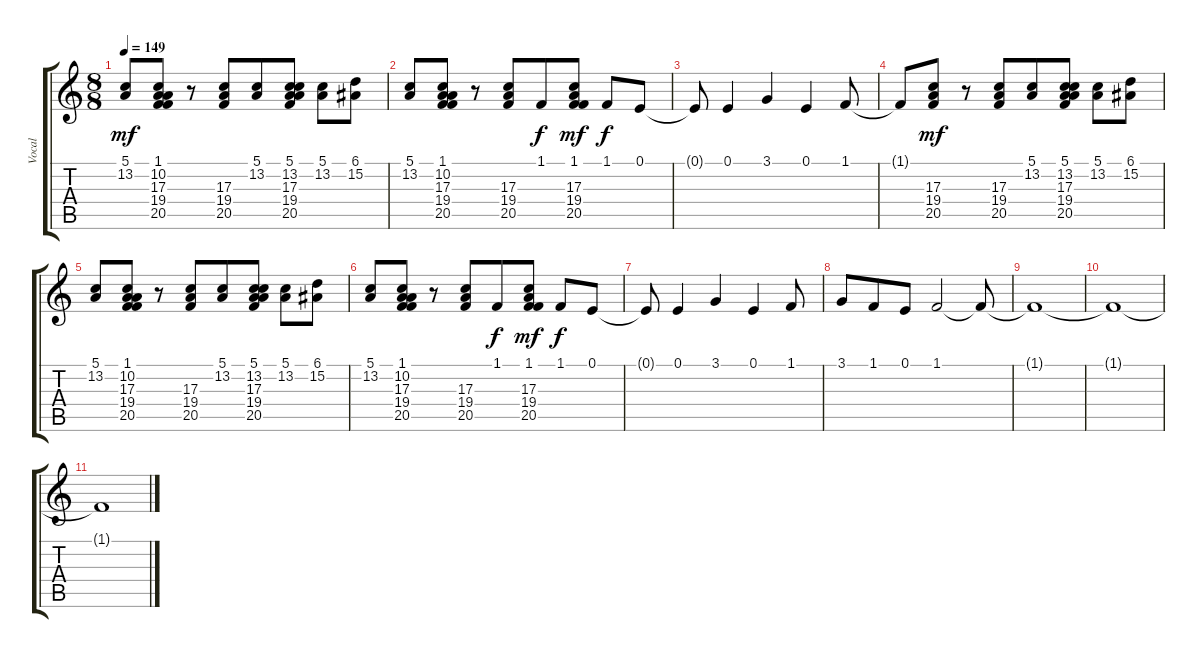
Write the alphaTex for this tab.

\track ("Vocal" "Vocal") {instrument violin}
\staff {score tabs}
\tuning (E4 B3 G3 D3 A2 E2) {hide}
\ts (8 8)
\tempo 149
\clef g2
\ks c
(5.1 13.2).8{dy mf} (1.1 10.2 17.3 19.4 20.5).8 r.8 (17.3 19.4 20.5).8 (5.1 13.2).8 (5.1 13.2 17.3 19.4 20.5).8 (5.1 13.2).8 (6.1 15.2).8 |
(5.1 13.2).8 (1.1 10.2 17.3 19.4 20.5).8 r.8 (17.3 19.4 20.5).8 1.1.8{dy f} (1.1 17.3 19.4 20.5).8{dy mf} 1.1.8{dy f} 0.1.8 |
0.1{t}.8 0.1.4 3.1.4 0.1.4 1.1.8 |
1.1{t}.8 (17.3 19.4 20.5).8{dy mf} r.8 (17.3 19.4 20.5).8 (5.1 13.2).8 (5.1 13.2 17.3 19.4 20.5).8 (5.1 13.2).8 (6.1 15.2).8 |
(5.1 13.2).8 (1.1 10.2 17.3 19.4 20.5).8 r.8 (17.3 19.4 20.5).8 (5.1 13.2).8 (5.1 13.2 17.3 19.4 20.5).8 (5.1 13.2).8 (6.1 15.2).8 |
(5.1 13.2).8 (1.1 10.2 17.3 19.4 20.5).8 r.8 (17.3 19.4 20.5).8 1.1.8{dy f} (1.1 17.3 19.4 20.5).8{dy mf} 1.1.8{dy f} 0.1.8 |
0.1{t}.8 0.1.4 3.1.4 0.1.4 1.1.8 |
3.1.8 1.1.8 0.1.8 1.1.2{volume 0} 1.1{t}.8 |
1.1{t}.1 |
1.1{t}.1 |
1.1{t}.1
